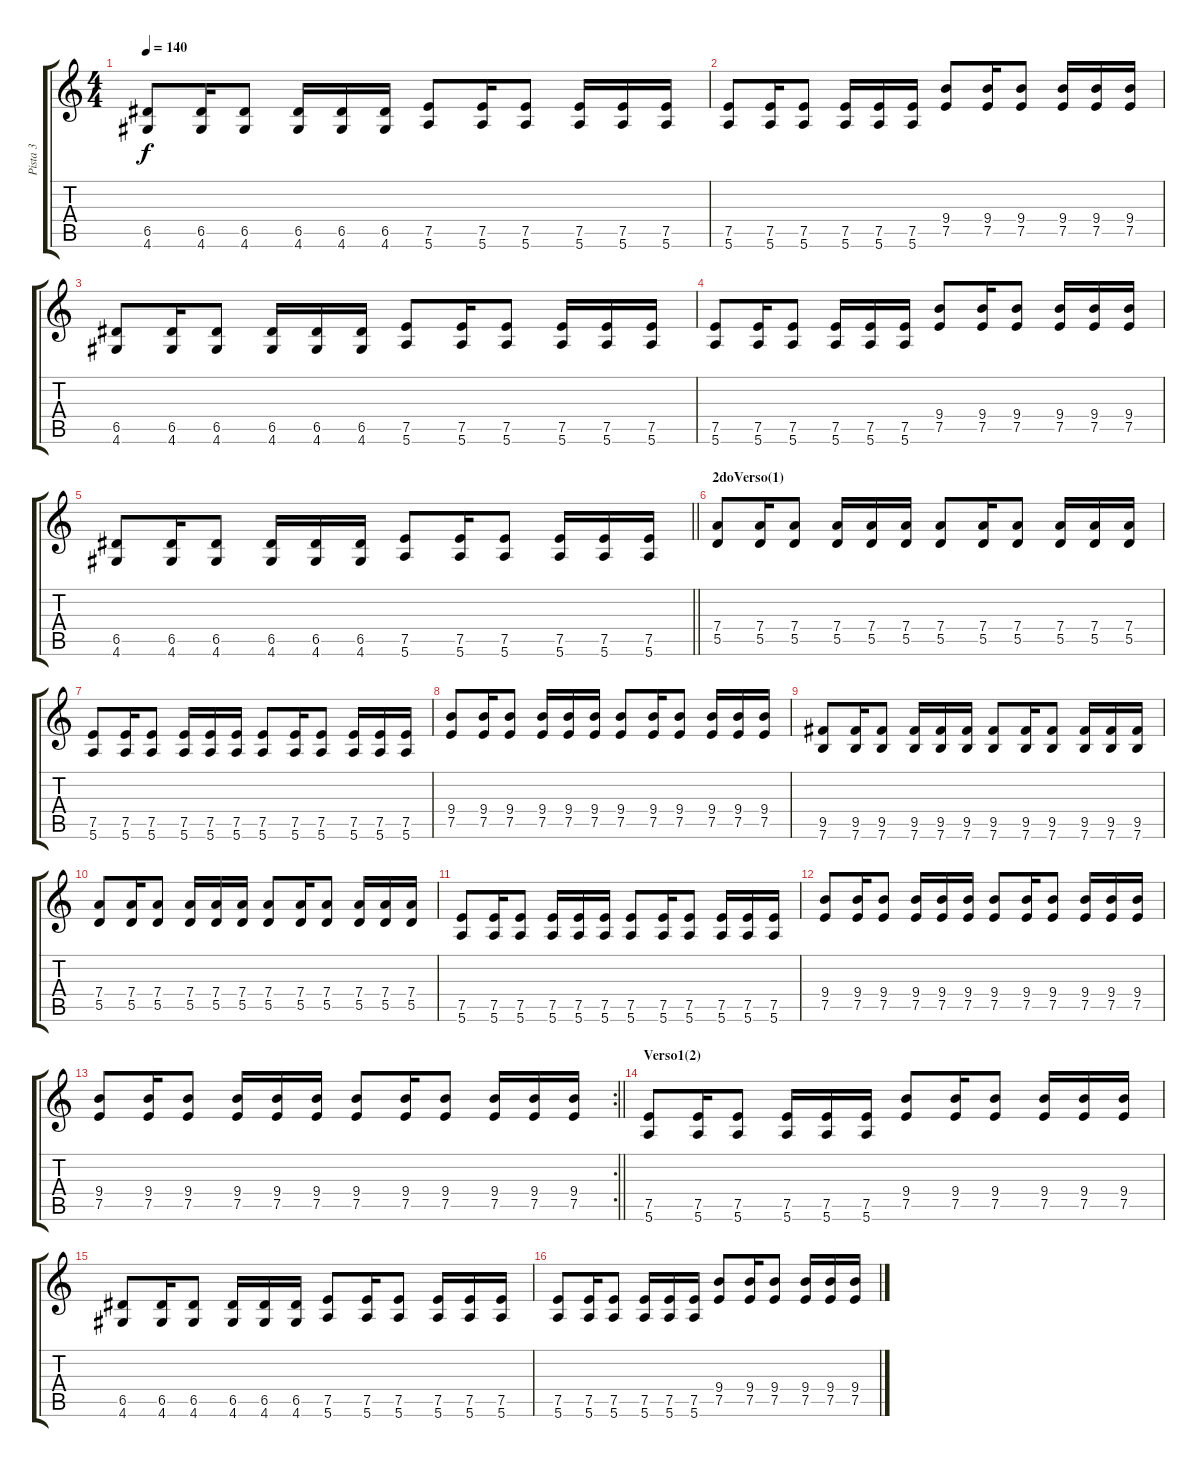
\track ("Pista 3" "Pista 3") {instrument distortionguitar}
\staff {score tabs}
\tuning (E4 B3 G3 D3 A2 E2) {hide}
\ts (4 4)
\tempo 140
\clef g2
\ks c
(6.5 4.6).8{dy f} (6.5 4.6).16 (6.5 4.6).8 (6.5 4.6).16 (6.5 4.6).16 (6.5 4.6).16 (7.5 5.6).8 (7.5 5.6).16 (7.5 5.6).8 (7.5 5.6).16 (7.5 5.6).16 (7.5 5.6).16 |
(7.5 5.6).8 (7.5 5.6).16 (7.5 5.6).8 (7.5 5.6).16 (7.5 5.6).16 (7.5 5.6).16 (9.4 7.5).8 (9.4 7.5).16 (9.4 7.5).8 (9.4 7.5).16 (9.4 7.5).16 (9.4 7.5).16 |
(6.5 4.6).8 (6.5 4.6).16 (6.5 4.6).8 (6.5 4.6).16 (6.5 4.6).16 (6.5 4.6).16 (7.5 5.6).8 (7.5 5.6).16 (7.5 5.6).8 (7.5 5.6).16 (7.5 5.6).16 (7.5 5.6).16 |
(7.5 5.6).8 (7.5 5.6).16 (7.5 5.6).8 (7.5 5.6).16 (7.5 5.6).16 (7.5 5.6).16 (9.4 7.5).8 (9.4 7.5).16 (9.4 7.5).8 (9.4 7.5).16 (9.4 7.5).16 (9.4 7.5).16 |
\barLineRight lightlight
(6.5 4.6).8 (6.5 4.6).16 (6.5 4.6).8 (6.5 4.6).16 (6.5 4.6).16 (6.5 4.6).16 (7.5 5.6).8 (7.5 5.6).16 (7.5 5.6).8 (7.5 5.6).16 (7.5 5.6).16 (7.5 5.6).16 |
\section ("" "2doVerso(1)")
(7.4 5.5).8 (7.4 5.5).16 (7.4 5.5).8 (7.4 5.5).16 (7.4 5.5).16 (7.4 5.5).16 (7.4 5.5).8 (7.4 5.5).16 (7.4 5.5).8 (7.4 5.5).16 (7.4 5.5).16 (7.4 5.5).16 |
(7.5 5.6).8 (7.5 5.6).16 (7.5 5.6).8 (7.5 5.6).16 (7.5 5.6).16 (7.5 5.6).16 (7.5 5.6).8 (7.5 5.6).16 (7.5 5.6).8 (7.5 5.6).16 (7.5 5.6).16 (7.5 5.6).16 |
(9.4 7.5).8 (9.4 7.5).16 (9.4 7.5).8 (9.4 7.5).16 (9.4 7.5).16 (9.4 7.5).16 (9.4 7.5).8 (9.4 7.5).16 (9.4 7.5).8 (9.4 7.5).16 (9.4 7.5).16 (9.4 7.5).16 |
(9.5 7.6).8 (9.5 7.6).16 (9.5 7.6).8 (9.5 7.6).16 (9.5 7.6).16 (9.5 7.6).16 (9.5 7.6).8 (9.5 7.6).16 (9.5 7.6).8 (9.5 7.6).16 (9.5 7.6).16 (9.5 7.6).16 |
(7.4 5.5).8 (7.4 5.5).16 (7.4 5.5).8 (7.4 5.5).16 (7.4 5.5).16 (7.4 5.5).16 (7.4 5.5).8 (7.4 5.5).16 (7.4 5.5).8 (7.4 5.5).16 (7.4 5.5).16 (7.4 5.5).16 |
(7.5 5.6).8 (7.5 5.6).16 (7.5 5.6).8 (7.5 5.6).16 (7.5 5.6).16 (7.5 5.6).16 (7.5 5.6).8 (7.5 5.6).16 (7.5 5.6).8 (7.5 5.6).16 (7.5 5.6).16 (7.5 5.6).16 |
(9.4 7.5).8 (9.4 7.5).16 (9.4 7.5).8 (9.4 7.5).16 (9.4 7.5).16 (9.4 7.5).16 (9.4 7.5).8 (9.4 7.5).16 (9.4 7.5).8 (9.4 7.5).16 (9.4 7.5).16 (9.4 7.5).16 |
\rc 2
\barLineRight lightlight
(9.4 7.5).8 (9.4 7.5).16 (9.4 7.5).8 (9.4 7.5).16 (9.4 7.5).16 (9.4 7.5).16 (9.4 7.5).8 (9.4 7.5).16 (9.4 7.5).8 (9.4 7.5).16 (9.4 7.5).16 (9.4 7.5).16 |
\section ("" "Verso1(2)")
(7.5 5.6).8 (7.5 5.6).16 (7.5 5.6).8 (7.5 5.6).16 (7.5 5.6).16 (7.5 5.6).16 (9.4 7.5).8 (9.4 7.5).16 (9.4 7.5).8 (9.4 7.5).16 (9.4 7.5).16 (9.4 7.5).16 |
(6.5 4.6).8 (6.5 4.6).16 (6.5 4.6).8 (6.5 4.6).16 (6.5 4.6).16 (6.5 4.6).16 (7.5 5.6).8 (7.5 5.6).16 (7.5 5.6).8 (7.5 5.6).16 (7.5 5.6).16 (7.5 5.6).16 |
(7.5 5.6).8 (7.5 5.6).16 (7.5 5.6).8 (7.5 5.6).16 (7.5 5.6).16 (7.5 5.6).16 (9.4 7.5).8 (9.4 7.5).16 (9.4 7.5).8 (9.4 7.5).16 (9.4 7.5).16 (9.4 7.5).16
